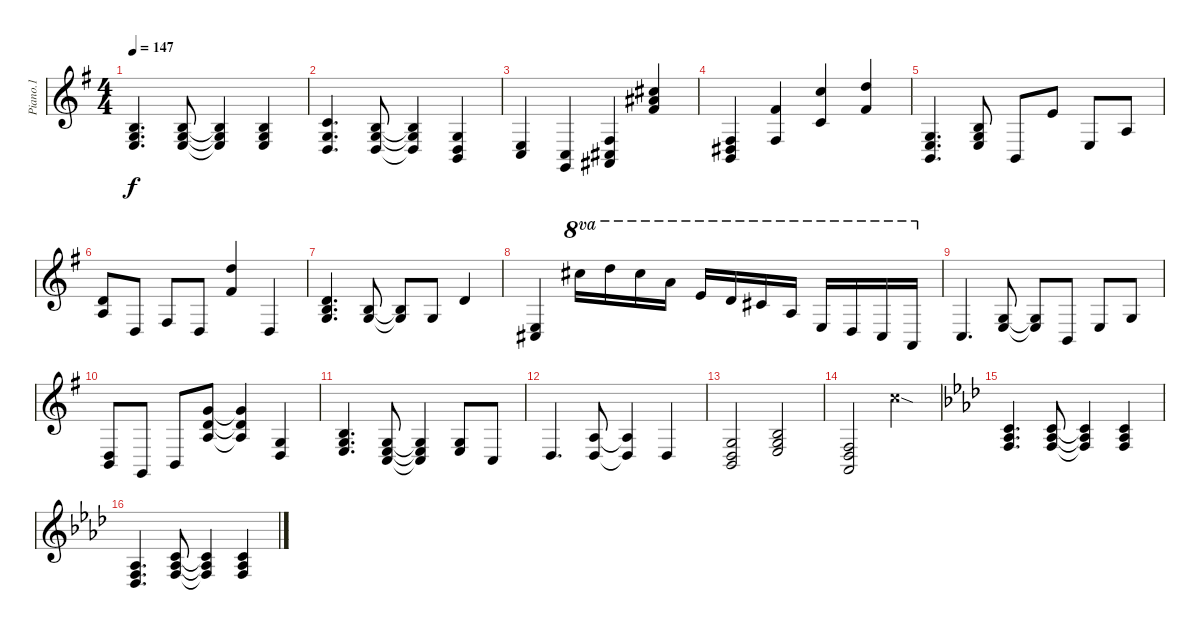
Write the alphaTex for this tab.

\track ("Piano.1" "Piano.1") {instrument acousticgrandpiano}
\staff {score}
\tuning (E4 B3 G3 C3 G2 E2) {hide}
\ts (4 4)
\tempo 147
\clef g2
\ks eminor
(0.2 0.3 4.4).4{d dy f} (0.2 0.3 4.4).8 (0.2{t} 0.3{t} 4.4{t}).4 (0.2 0.3 4.4).4 |
(1.2 0.3 2.4).4{d} (0.2 0.3 2.4).8 (0.2{t} 0.3{t} 2.4{t}).4 (0.3 2.4 4.5).4 |
(4.4 5.5).4 (0.4 0.5).4 (1.4 3.5 14.6).4 (2.1 11.2 18.3).4 |
(6.4 8.5 7.6).4 (2.1 6.4).4 (8.1 1.2).4 (10.1 7.2).4 |
(0.3 4.4 4.5).4{d} (0.2 0.3 4.4).8 4.5.8 0.1.8 4.4.8 2.3.8 |
(3.2 2.3).8 2.4.8 6.4.8 2.4.8 (2.1 15.2).4 2.4.4 |
(3.2 4.3 7.4).4{d} (0.2 0.3).8 (0.2{t} 0.3{t}).8 0.3.8 3.2.4 |
(4.4 6.5).4 21.1.16{ot 8va} 22.1.16{ot 8va} 21.1.16{ot 8va} 17.1.16{ot 8va} 12.1.16{ot 8va} 10.1.16{ot 8va} 9.1.16{ot 8va} 5.1.16{ot 8va} 0.1.16{ot 8va} 3.2.16{ot 8va} 2.2.16{ot 8va} 2.3.16{ot 8va} |
0.4.4{d} (0.3 4.4).8 (0.3{t} 4.4{t}).8 4.5.8 4.4.8 0.3.8 |
(2.4 4.5).8 0.5.8 4.5.8 (3.1 3.2 2.3).8 (3.1{t} 3.2{t} 2.3{t}).4 (0.3 2.4).4 |
(0.2 0.3 4.4).4{d} (0.3 4.4 5.5).8 (0.3{t} 4.4{t} 5.5{t}).4 (0.3 4.4).8 0.4.8 |
2.4.4{d} (2.3 2.4).8 (2.3{t} 2.4{t}).4 2.4.4 |
(0.3 2.4 4.5).2 (0.2 0.3 4.4).2 |
(6.4 7.5 5.6).2 8.1{sod x}.2 |
\ks fminor
(1.2 1.3 5.4).4{d} (1.2 1.3 5.4).8 (1.2{t} 1.3{t} 5.4{t}).4 (1.2 1.3 5.4).4 |
(1.3 5.4 6.5).4{d} (1.2 1.3 5.4).8 (1.2{t} 1.3{t} 5.4{t}).4 (1.2 1.3 5.4).4
